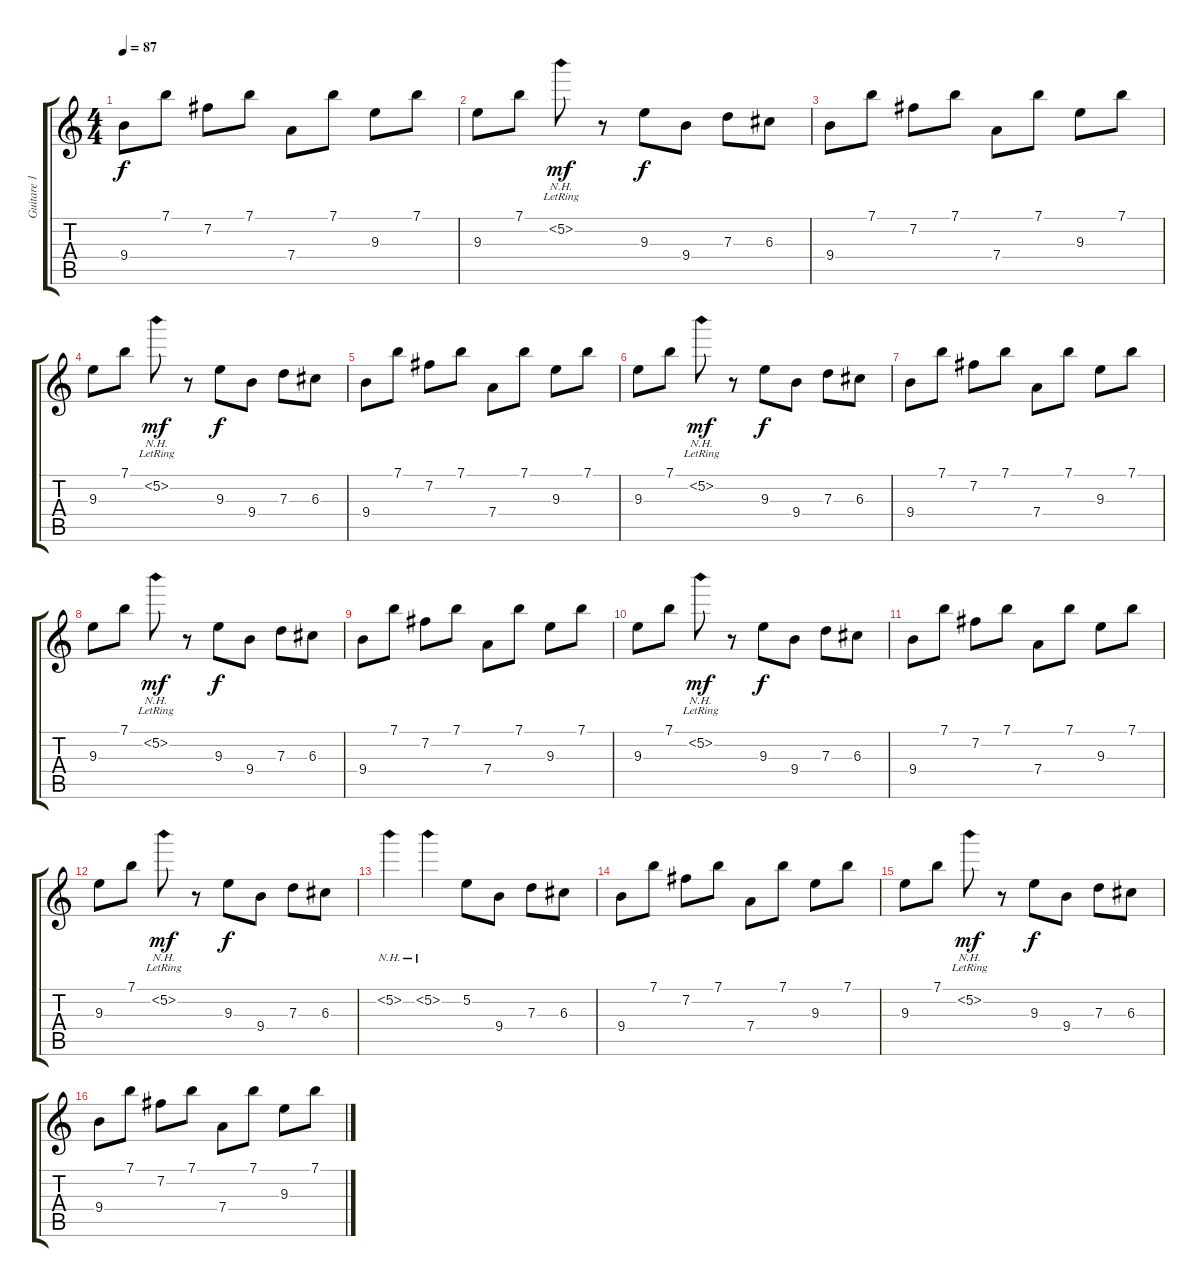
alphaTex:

\track ("Guitare 1 (mélodie)" "Guitare 1 ") {instrument acousticguitarnylon}
\staff {score tabs}
\tuning (E4 B3 G3 D3 A2 E2) {hide}
\ts (4 4)
\tempo 87
\clef g2
\ks c
9.4.8{dy f} 7.1.8 7.2.8 7.1.8 7.4.8 7.1.8 9.3.8 7.1.8 |
9.3.8 7.1.8 5.2{nh lr}.8{dy mf} r.8 9.3.8{dy f} 9.4.8 7.3.8 6.3.8 |
9.4.8 7.1.8 7.2.8 7.1.8 7.4.8 7.1.8 9.3.8 7.1.8 |
9.3.8 7.1.8 5.2{nh lr}.8{dy mf} r.8 9.3.8{dy f} 9.4.8 7.3.8 6.3.8 |
9.4.8 7.1.8 7.2.8 7.1.8 7.4.8 7.1.8 9.3.8 7.1.8 |
9.3.8 7.1.8 5.2{nh lr}.8{dy mf} r.8 9.3.8{dy f} 9.4.8 7.3.8 6.3.8 |
9.4.8 7.1.8 7.2.8 7.1.8 7.4.8 7.1.8 9.3.8 7.1.8 |
9.3.8 7.1.8 5.2{nh lr}.8{dy mf} r.8 9.3.8{dy f} 9.4.8 7.3.8 6.3.8 |
9.4.8 7.1.8 7.2.8 7.1.8 7.4.8 7.1.8 9.3.8 7.1.8 |
9.3.8 7.1.8 5.2{nh lr}.8{dy mf} r.8 9.3.8{dy f} 9.4.8 7.3.8 6.3.8 |
9.4.8 7.1.8 7.2.8 7.1.8 7.4.8 7.1.8 9.3.8 7.1.8 |
9.3.8 7.1.8 5.2{nh lr}.8{dy mf} r.8 9.3.8{dy f} 9.4.8 7.3.8 6.3.8 |
5.2{nh}.4 5.2{nh}.4 5.2.8 9.4.8 7.3.8 6.3.8 |
9.4.8 7.1.8 7.2.8 7.1.8 7.4.8 7.1.8 9.3.8 7.1.8 |
9.3.8 7.1.8 5.2{nh lr}.8{dy mf} r.8 9.3.8{dy f} 9.4.8 7.3.8 6.3.8 |
9.4.8 7.1.8 7.2.8 7.1.8 7.4.8 7.1.8 9.3.8 7.1.8
